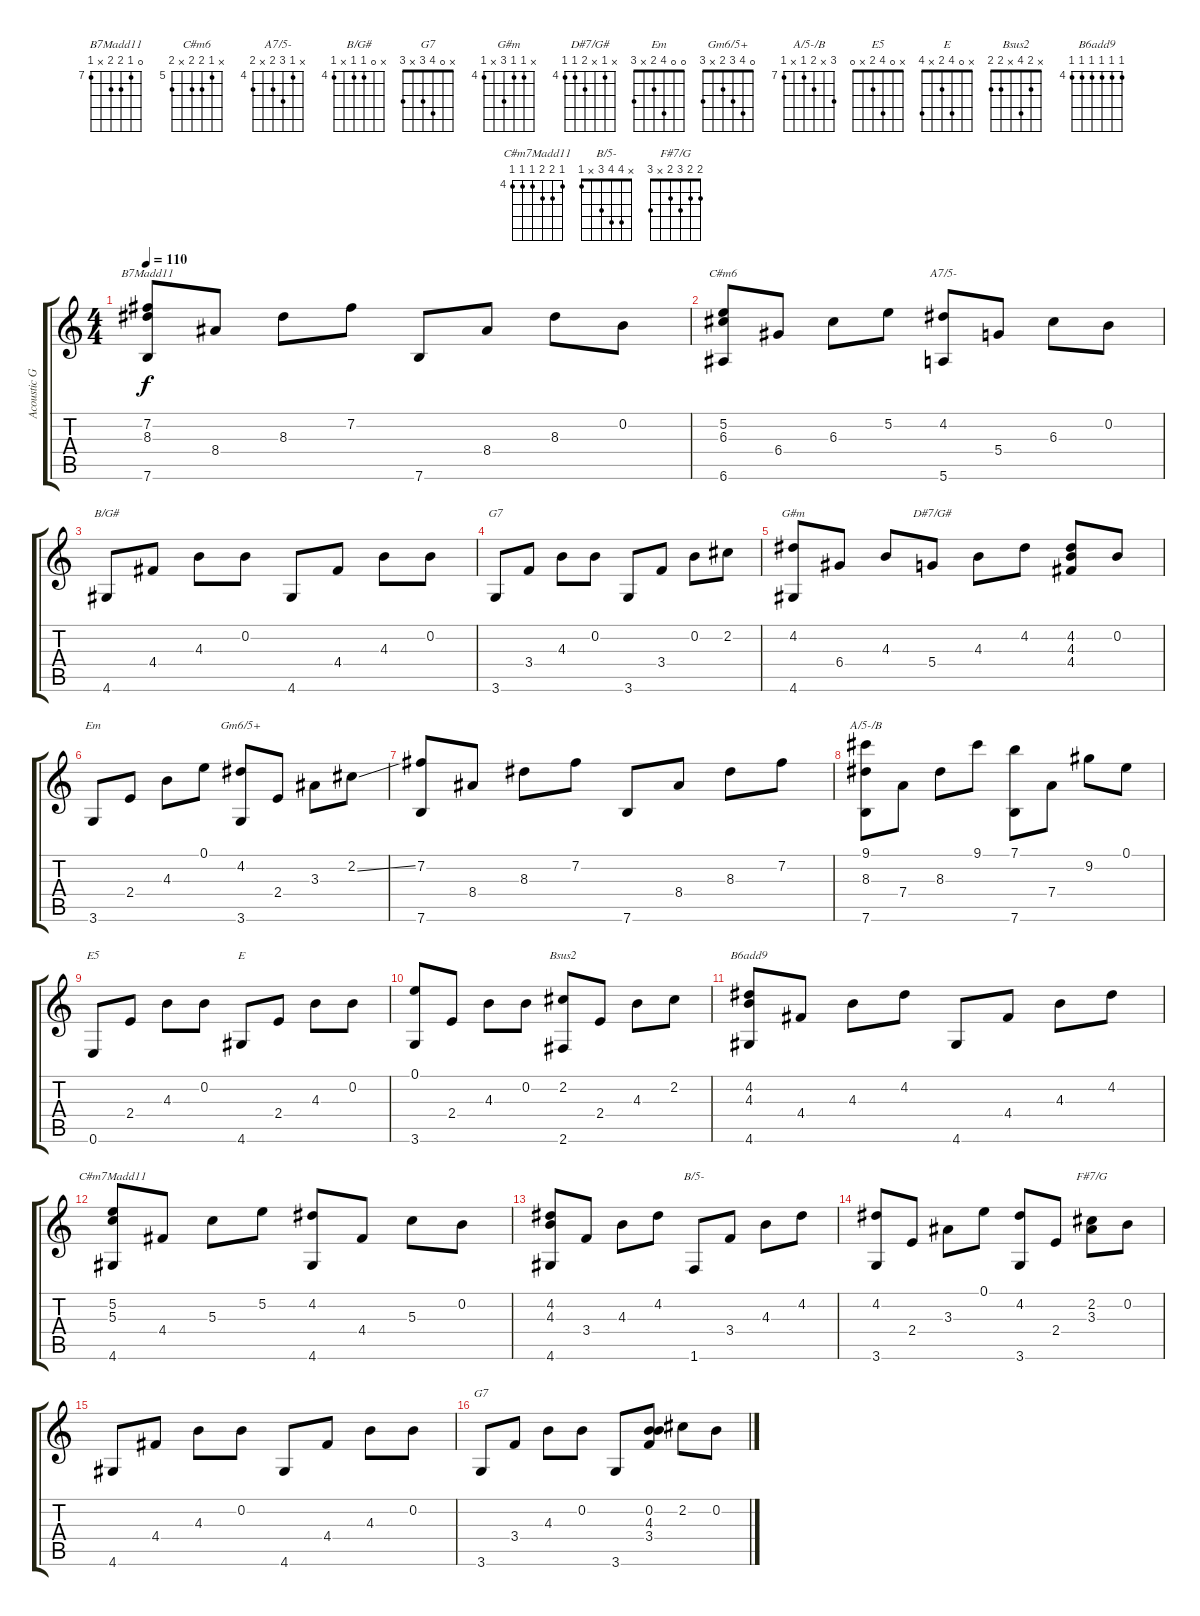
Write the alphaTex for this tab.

\track ("Acoustic Guitar" "Acoustic G") {instrument acousticguitarnylon}
\staff {score tabs}
\tuning (E4 B3 G3 D3 A2 E2) {hide}
\chord ("B7Madd11" 0 7 8 8 x 7) {firstfret 7}
\chord ("C#m6" x 5 6 6 x 6) {firstfret 5}
\chord ("A7/5-" x 4 6 5 x 5) {firstfret 4}
\chord ("B/G#" x 0 4 4 x 4) {firstfret 4}
\chord ("G7" x 0 4 3 x 3) {firstfret 3}
\chord ("G#m" x 4 4 6 x 4) {firstfret 4}
\chord ("D#7/G#" x 4 x 5 4 4) {firstfret 4}
\chord ("Em" 0 0 4 2 x 3)
\chord ("Gm6/5+" 0 4 3 2 x 3)
\chord ("A/5-/B" 9 x 8 7 x 7) {firstfret 7}
\chord ("E5" x 0 4 2 x 0)
\chord ("E" x 0 4 2 x 4)
\chord ("Bsus2" x 2 4 x 2 2)
\chord ("B6add9" 4 4 4 4 4 4) {firstfret 4}
\chord ("C#m7Madd11" 4 5 5 4 4 4) {firstfret 4}
\chord ("B/5-" x 4 4 3 x 1)
\chord ("F#7/G" 2 2 3 2 x 3)
\chord ("G7" x 0 4 3 x 3)
\ts (4 4)
\tempo 110
\clef g2
\ks c
(7.2 8.3 7.6).8{ch "B7Madd11" dy f instrument acousticguitarnylon} 8.4.8 8.3.8 7.2.8 7.6.8 8.4.8 8.3.8 0.2.8 |
(5.2 6.3 6.6).8{ch "C#m6"} 6.4.8 6.3.8 5.2.8 (4.2 5.6).8{ch "A7/5-"} 5.4.8 6.3.8 0.2.8 |
4.6.8{ch "B/G#"} 4.4.8 4.3.8 0.2.8 4.6.8 4.4.8 4.3.8 0.2.8 |
3.6.8{ch "G7"} 3.4.8 4.3.8 0.2.8 3.6.8 3.4.8 0.2.8 2.2.8 |
(4.2 4.6).8{ch "G#m"} 6.4.8 4.3.8 5.4.8{ch "D#7/G#"} 4.3.8 4.2.8 (4.2 4.3 4.4).8 0.2.8 |
3.6.8{ch "Em"} 2.4.8 4.3.8 0.1.8 (4.2 3.6).8{ch "Gm6/5+"} 2.4.8 3.3.8 2.2{ss}.8 |
(7.2 7.6).8 8.4.8 8.3.8 7.2.8 7.6.8 8.4.8 8.3.8 7.2.8 |
(9.1 8.3 7.6).8{ch "A/5-/B"} 7.4.8 8.3.8 9.1.8 (7.1 7.6).8 7.4.8 9.2.8 0.1.8 |
0.6.8{ch "E5"} 2.4.8 4.3.8 0.2.8 4.6.8{ch "E"} 2.4.8 4.3.8 0.2.8 |
(0.1 3.6).8 2.4.8 4.3.8 0.2.8 (2.2 2.6).8{ch "Bsus2"} 2.4.8 4.3.8 2.2.8 |
(4.2 4.3 4.6).8{ch "B6add9"} 4.4.8 4.3.8 4.2.8 4.6.8 4.4.8 4.3.8 4.2.8 |
(5.2 5.3 4.6).8{ch "C#m7Madd11"} 4.4.8 5.3.8 5.2.8 (4.2 4.6).8 4.4.8 5.3.8 0.2.8 |
(4.2 4.3 4.6).8 3.4.8 4.3.8 4.2.8 1.6.8{ch "B/5-"} 3.4.8 4.3.8 4.2.8 |
(4.2 3.6).8 2.4.8 3.3.8 0.1.8 (4.2 3.6).8 2.4.8 (2.2 3.3).8{ch "F#7/G"} 0.2.8 |
4.6.8 4.4.8 4.3.8 0.2.8 4.6.8 4.4.8 4.3.8 0.2.8 |
3.6.8{ch "G7"} 3.4.8 4.3.8 0.2.8 3.6.8 (0.2 4.3 3.4).8 2.2.8 0.2.8
